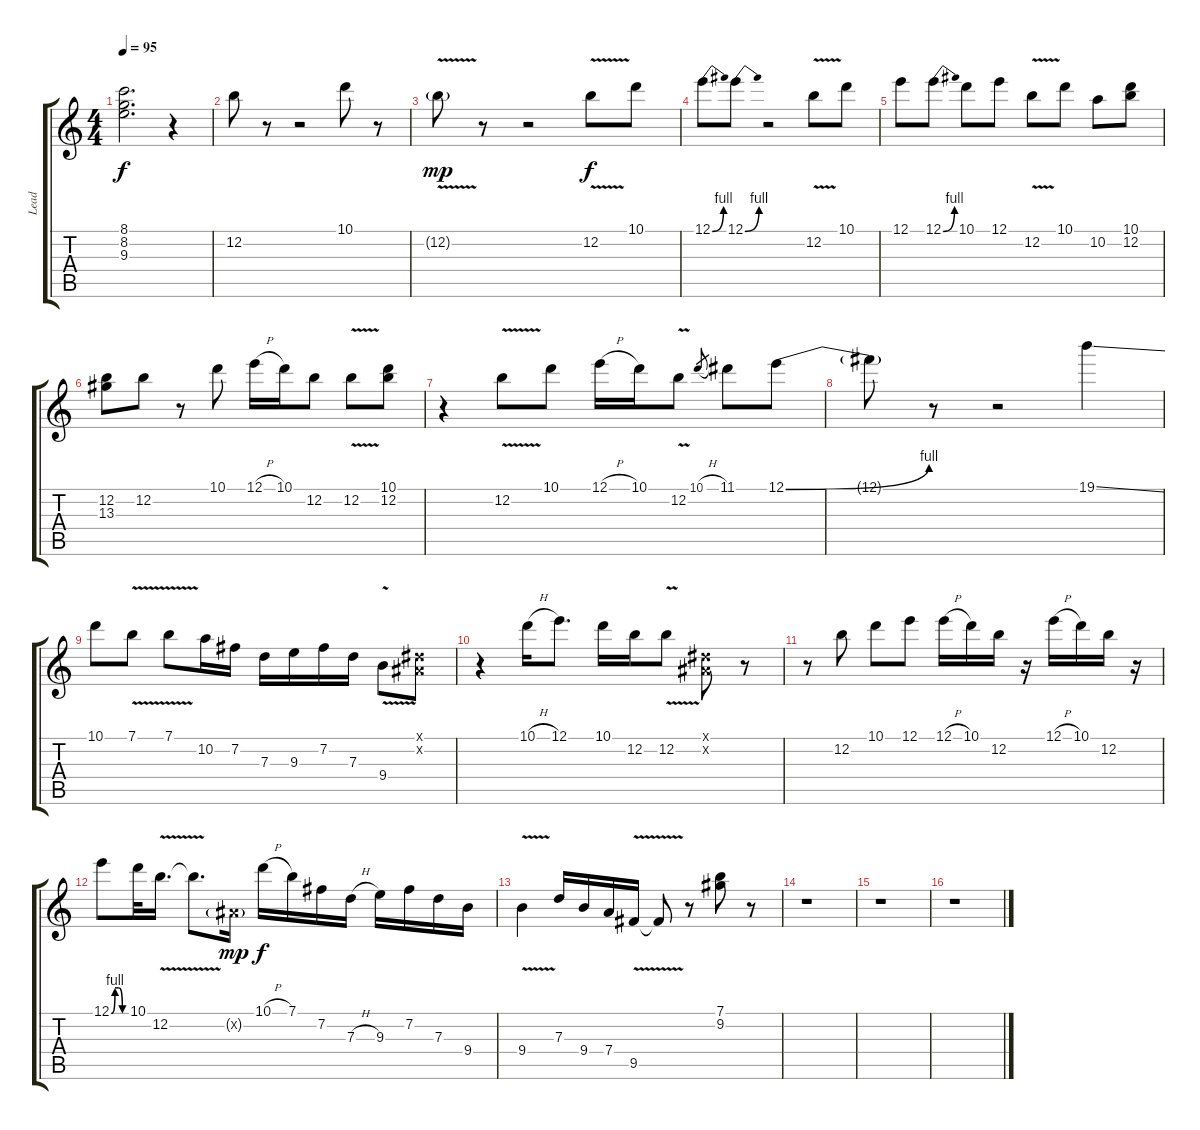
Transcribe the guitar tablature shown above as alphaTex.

\track ("Lead" "Lead") {instrument overdrivenguitar}
\staff {score tabs}
\tuning (E4 B3 G3 D3 A2 E2) {hide}
\ts (4 4)
\tempo 95
\clef g2
\ks c
(8.1 8.2 9.3).2{d dy f instrument overdrivenguitar} r.4 |
12.2.8 r.8 r.2 10.1.8 r.8 |
12.2{v g}.8{dy mp} r.8 r.2 12.2{v}.8{dy f} 10.1.8 |
12.1{be (bend 0 0 60 4)}.8 12.1{be (bend 0 0 60 4)}.8 r.2 12.2{v}.8 10.1.8 |
12.1.8 12.1{be (bend 0 0 60 4)}.8 10.1.8 12.1.8 12.2{v}.8 10.1.8 10.2.8 (10.1 12.2).8 |
(12.2 13.3).8 12.2.8 r.8 10.1.8 12.1{h}.16 10.1.16 12.2.8 12.2{v}.8 (10.1 12.2).8 |
r.4 12.2{v}.8 10.1.8 12.1{h}.16 10.1.16 12.2{v}.8 10.1{h}.8{gr} 11.1.8 12.1{be (bend 0 0 60 4)}.8 |
12.1{t}.8 r.8 r.2 19.1{ss}.4 |
10.1.8 7.1{v}.8 7.1{v}.8 10.2.16 7.2.16 7.3.16 9.3.16 7.2.16 7.3.16 9.4{v}.8 (-1.1{x} -1.2{x}).8 |
r.4 10.1{h}.16 12.1.8{d} 10.1.16 12.2.16 12.2{v}.8 (-1.1{x} -1.2{x}).8 r.8 |
r.8 12.2.8 10.1.8 12.1.8 12.1{h}.16 10.1.16 12.2.16 r.16 12.1{h}.16 10.1.16 12.2.16 r.16 |
12.1{be (custom 0 0 15 4 30 4 45 0 60 0)}.8 10.1.32 12.2{v}.16{d} 12.2{t}.8{d} -1.2{g x}.16{dy mp} 10.1{h}.16{dy f} 7.1.16 7.2.16 7.3{h}.16 9.3.16 7.2.16 7.3.16 9.4.16 |
9.4{v}.4 7.3.16 9.4.16 7.4.16 9.5{v}.16 9.5{t}.8 r.8 (7.1 9.2).8 r.8 |
r.1 |
r.1 |
r.1
